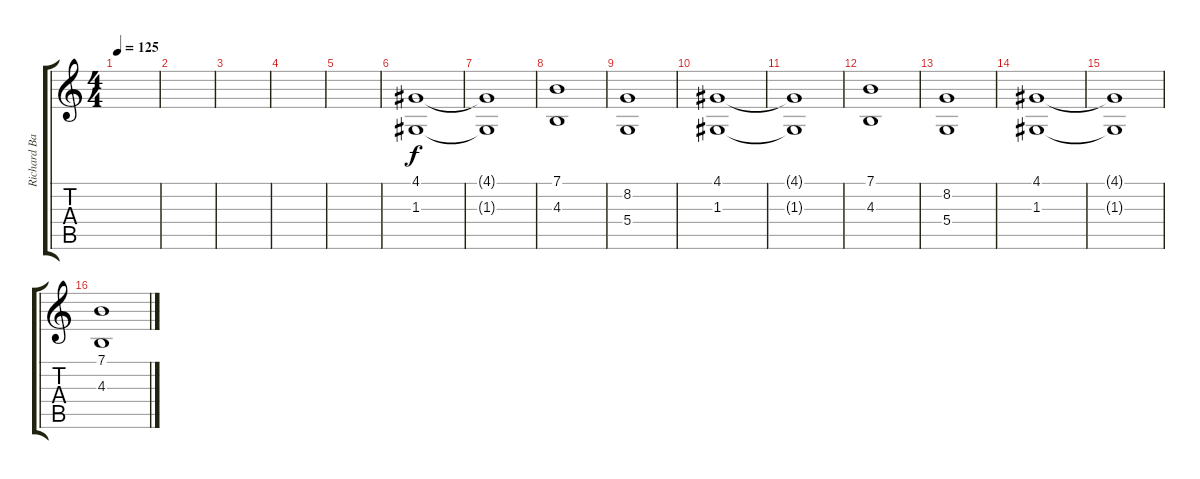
\track ("Richard Barbieri" "Richard Ba") {instrument choiraahs}
\staff {score tabs}
\tuning (E4 B3 G3 D3 A2 E2) {hide}
\ts (4 4)
\tempo 125
\clef g2
\ks c
|
|
|
|
|
(4.1 1.3).1 |
(4.1{t} 1.3{t}).1 |
(7.1 4.3).1 |
(8.2 5.4).1 |
(4.1 1.3).1 |
(4.1{t} 1.3{t}).1 |
(7.1 4.3).1 |
(8.2 5.4).1 |
(4.1 1.3).1 |
(4.1{t} 1.3{t}).1 |
(7.1 4.3).1
